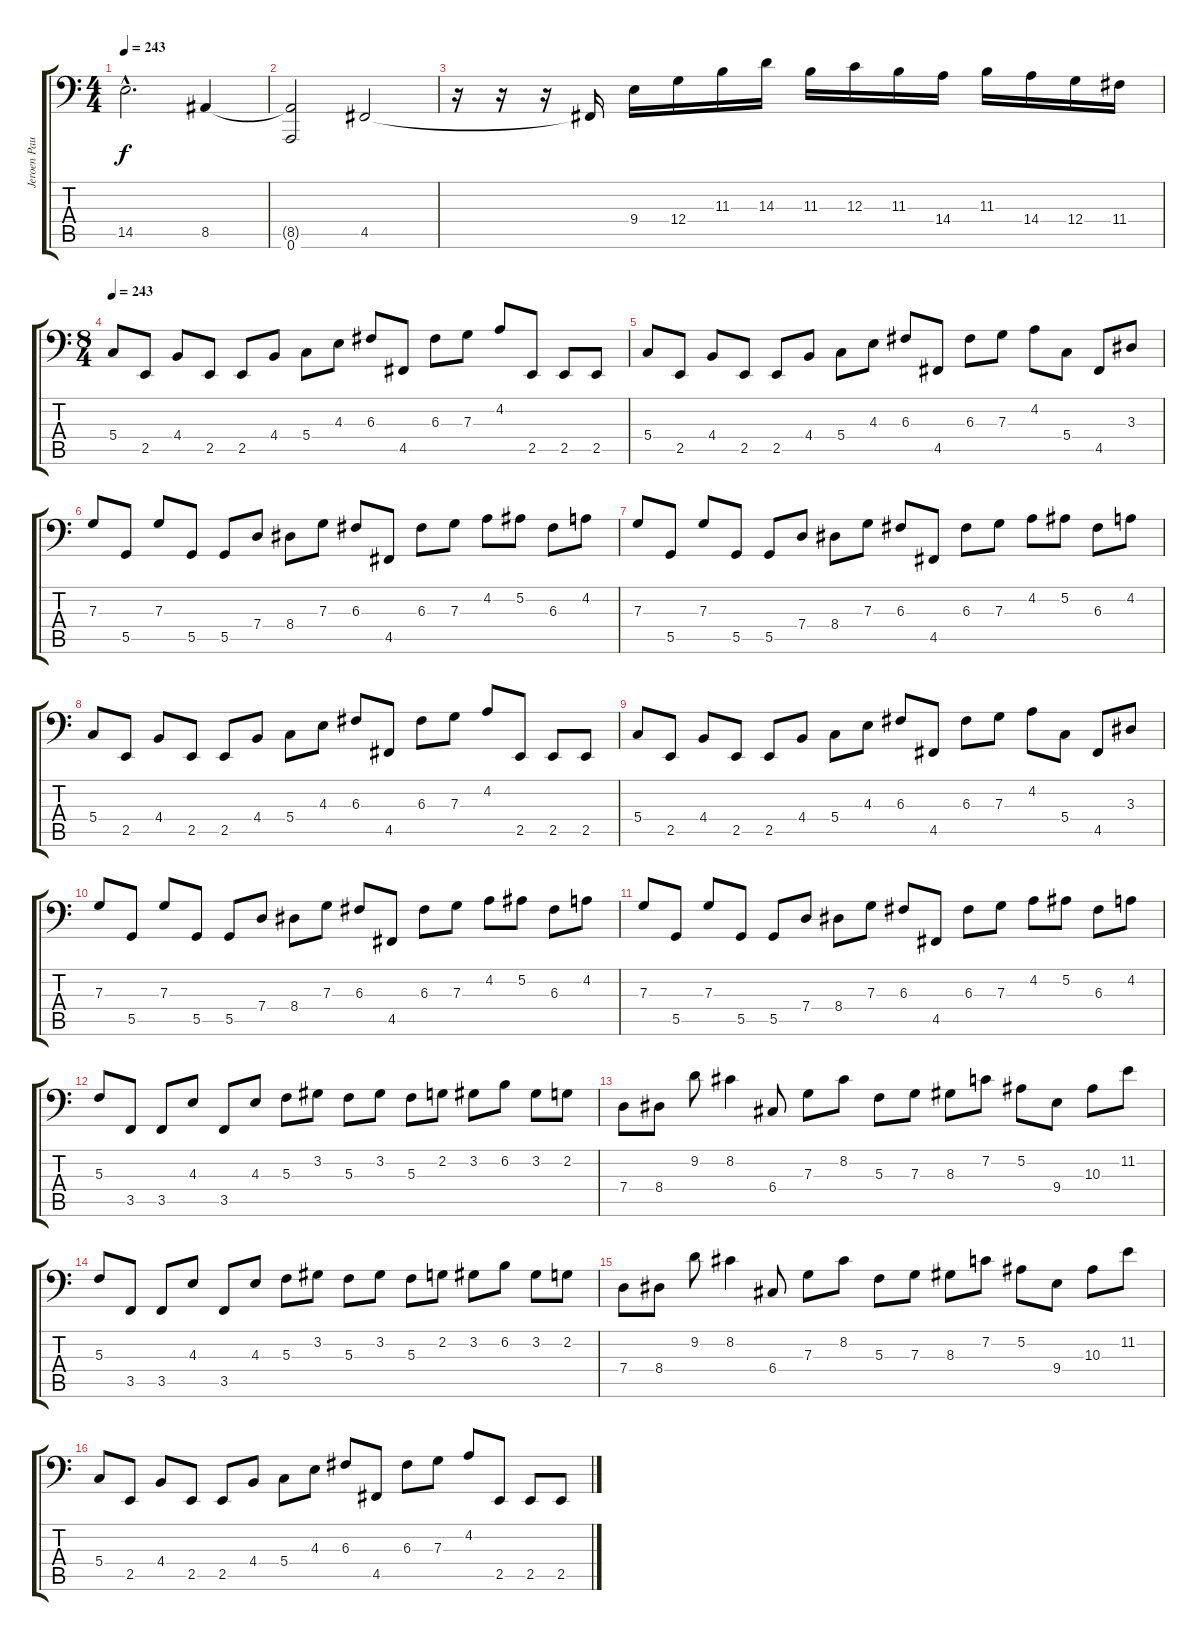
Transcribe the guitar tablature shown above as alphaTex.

\track ("Jeroen Paul Thesseling" "Jeroen Pau") {instrument fretlessbass}
\staff {score tabs}
\tuning (Bb2 F2 C2 G1 D1 A0) {hide}
\ts (4 4)
\tempo 243
\tempo 163
\tempo 243
\clef f4
\ks c
14.5{hac}.2{d dy f instrument fretlessbass} 8.5.4 |
(8.5{t} 0.6).2 4.5.2 |
r.16 r.16 r.16 4.5{t}.16 9.4.16 12.4.16 11.3.16 14.3.16 11.3.16 12.3.16 11.3.16 14.4.16 11.3.16 14.4.16 12.4.16 11.4.16 |
\ts (8 4)
\tempo 243
5.4.8 2.5.8 4.4.8 2.5.8 2.5.8 4.4.8 5.4.8 4.3.8 6.3.8 4.5.8 6.3.8 7.3.8 4.2.8 2.5.8 2.5.8 2.5.8 |
5.4.8 2.5.8 4.4.8 2.5.8 2.5.8 4.4.8 5.4.8 4.3.8 6.3.8 4.5.8 6.3.8 7.3.8 4.2.8 5.4.8 4.5.8 3.3.8 |
7.3.8 5.5.8 7.3.8 5.5.8 5.5.8 7.4.8 8.4.8 7.3.8 6.3.8 4.5.8 6.3.8 7.3.8 4.2.8 5.2.8 6.3.8 4.2.8 |
7.3.8 5.5.8 7.3.8 5.5.8 5.5.8 7.4.8 8.4.8 7.3.8 6.3.8 4.5.8 6.3.8 7.3.8 4.2.8 5.2.8 6.3.8 4.2.8 |
5.4.8 2.5.8 4.4.8 2.5.8 2.5.8 4.4.8 5.4.8 4.3.8 6.3.8 4.5.8 6.3.8 7.3.8 4.2.8 2.5.8 2.5.8 2.5.8 |
5.4.8 2.5.8 4.4.8 2.5.8 2.5.8 4.4.8 5.4.8 4.3.8 6.3.8 4.5.8 6.3.8 7.3.8 4.2.8 5.4.8 4.5.8 3.3.8 |
7.3.8 5.5.8 7.3.8 5.5.8 5.5.8 7.4.8 8.4.8 7.3.8 6.3.8 4.5.8 6.3.8 7.3.8 4.2.8 5.2.8 6.3.8 4.2.8 |
7.3.8 5.5.8 7.3.8 5.5.8 5.5.8 7.4.8 8.4.8 7.3.8 6.3.8 4.5.8 6.3.8 7.3.8 4.2.8 5.2.8 6.3.8 4.2.8 |
5.3.8 3.5.8 3.5.8 4.3.8 3.5.8 4.3.8 5.3.8 3.2.8 5.3.8 3.2.8 5.3.8 2.2.8 3.2.8 6.2.8 3.2.8 2.2.8 |
7.4.8 8.4.8 9.2.8 8.2.4 6.4.8 7.3.8 8.2.8 5.3.8 7.3.8 8.3.8 7.2.8 5.2.8 9.4.8 10.3.8 11.2.8 |
5.3.8 3.5.8 3.5.8 4.3.8 3.5.8 4.3.8 5.3.8 3.2.8 5.3.8 3.2.8 5.3.8 2.2.8 3.2.8 6.2.8 3.2.8 2.2.8 |
7.4.8 8.4.8 9.2.8 8.2.4 6.4.8 7.3.8 8.2.8 5.3.8 7.3.8 8.3.8 7.2.8 5.2.8 9.4.8 10.3.8 11.2.8 |
5.4.8 2.5.8 4.4.8 2.5.8 2.5.8 4.4.8 5.4.8 4.3.8 6.3.8 4.5.8 6.3.8 7.3.8 4.2.8 2.5.8 2.5.8 2.5.8
